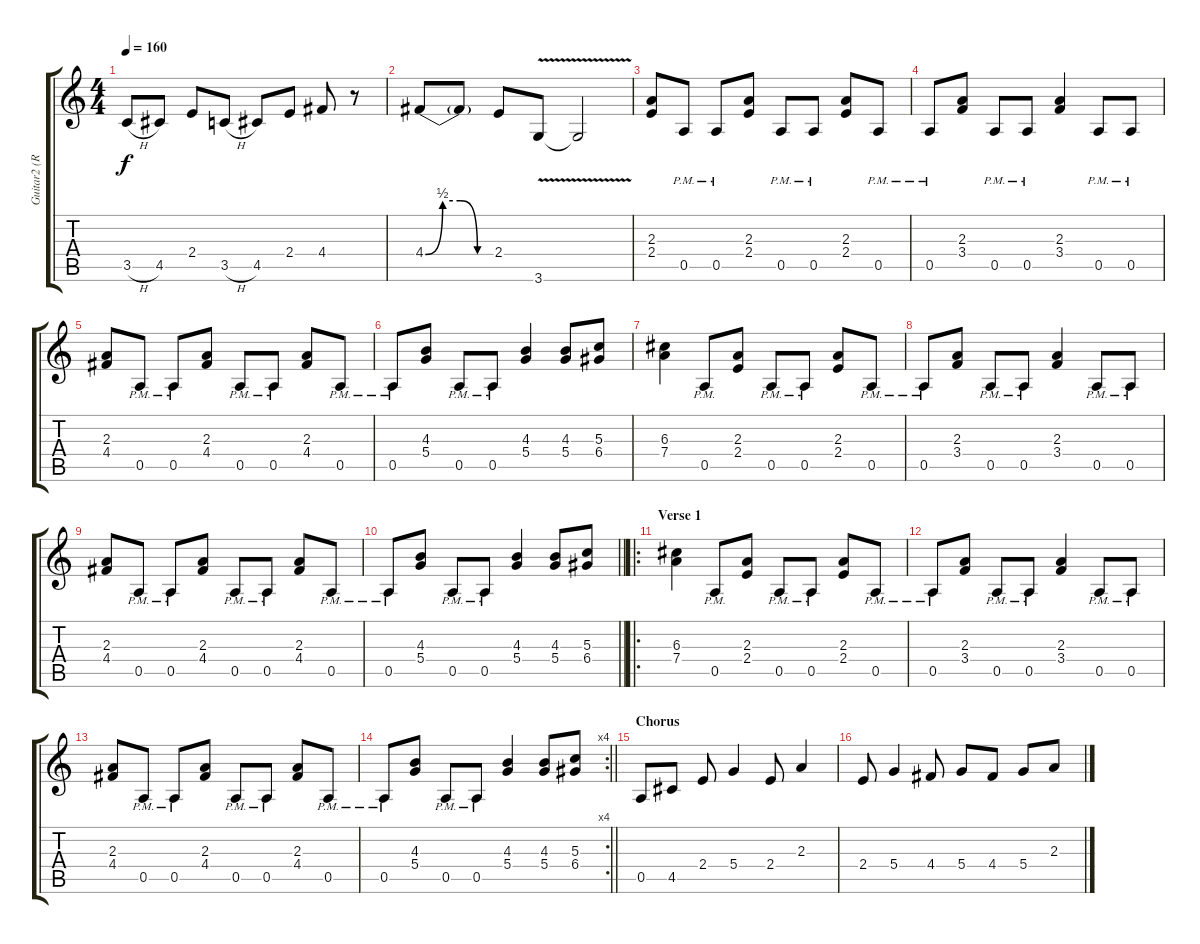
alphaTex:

\track ("Guitar2 (Rhythm)" "Guitar2 (R") {instrument distortionguitar}
\staff {score tabs}
\tuning (E4 B3 G3 D3 A2 E2) {hide}
\ts (4 4)
\tempo 160
\clef g2
\ks c
3.5{h}.8{dy f} 4.5.8 2.4.8 3.5{h}.8 4.5.8 2.4.8 4.4.8 r.8 |
4.4{be (custom 0 0 15 2 30 2 45 0 60 0)}.8 4.4{t}.8 2.4.8 3.6{v}.8 3.6{t}.2 |
(2.3 2.4).8 0.5{pm}.8 0.5{pm}.8 (2.3 2.4).8 0.5{pm}.8 0.5{pm}.8 (2.3 2.4).8 0.5{pm}.8 |
0.5{pm}.8 (2.3 3.4).8 0.5{pm}.8 0.5{pm}.8 (2.3 3.4).4 0.5{pm}.8 0.5{pm}.8 |
(2.3 4.4).8 0.5{pm}.8 0.5{pm}.8 (2.3 4.4).8 0.5{pm}.8 0.5{pm}.8 (2.3 4.4).8 0.5{pm}.8 |
0.5{pm}.8 (4.3 5.4).8 0.5{pm}.8 0.5{pm}.8 (4.3 5.4).4 (4.3 5.4).8 (5.3 6.4).8 |
(6.3 7.4).4 0.5{pm}.8 (2.3 2.4).8 0.5{pm}.8 0.5{pm}.8 (2.3 2.4).8 0.5{pm}.8 |
0.5{pm}.8 (2.3 3.4).8 0.5{pm}.8 0.5{pm}.8 (2.3 3.4).4 0.5{pm}.8 0.5{pm}.8 |
(2.3 4.4).8 0.5{pm}.8 0.5{pm}.8 (2.3 4.4).8 0.5{pm}.8 0.5{pm}.8 (2.3 4.4).8 0.5{pm}.8 |
\barLineRight lightlight
0.5{pm}.8 (4.3 5.4).8 0.5{pm}.8 0.5{pm}.8 (4.3 5.4).4 (4.3 5.4).8 (5.3 6.4).8 |
\ro
\section ("" "Verse 1")
(6.3 7.4).4 0.5{pm}.8 (2.3 2.4).8 0.5{pm}.8 0.5{pm}.8 (2.3 2.4).8 0.5{pm}.8 |
0.5{pm}.8 (2.3 3.4).8 0.5{pm}.8 0.5{pm}.8 (2.3 3.4).4 0.5{pm}.8 0.5{pm}.8 |
(2.3 4.4).8 0.5{pm}.8 0.5{pm}.8 (2.3 4.4).8 0.5{pm}.8 0.5{pm}.8 (2.3 4.4).8 0.5{pm}.8 |
\rc 4
\barLineRight lightlight
0.5{pm}.8 (4.3 5.4).8 0.5{pm}.8 0.5{pm}.8 (4.3 5.4).4 (4.3 5.4).8 (5.3 6.4).8 |
\section ("" "Chorus")
0.5.8 4.5.8 2.4.8 5.4.4 2.4.8 2.3.4 |
2.4.8 5.4.4 4.4.8 5.4.8 4.4.8 5.4.8 2.3.8
